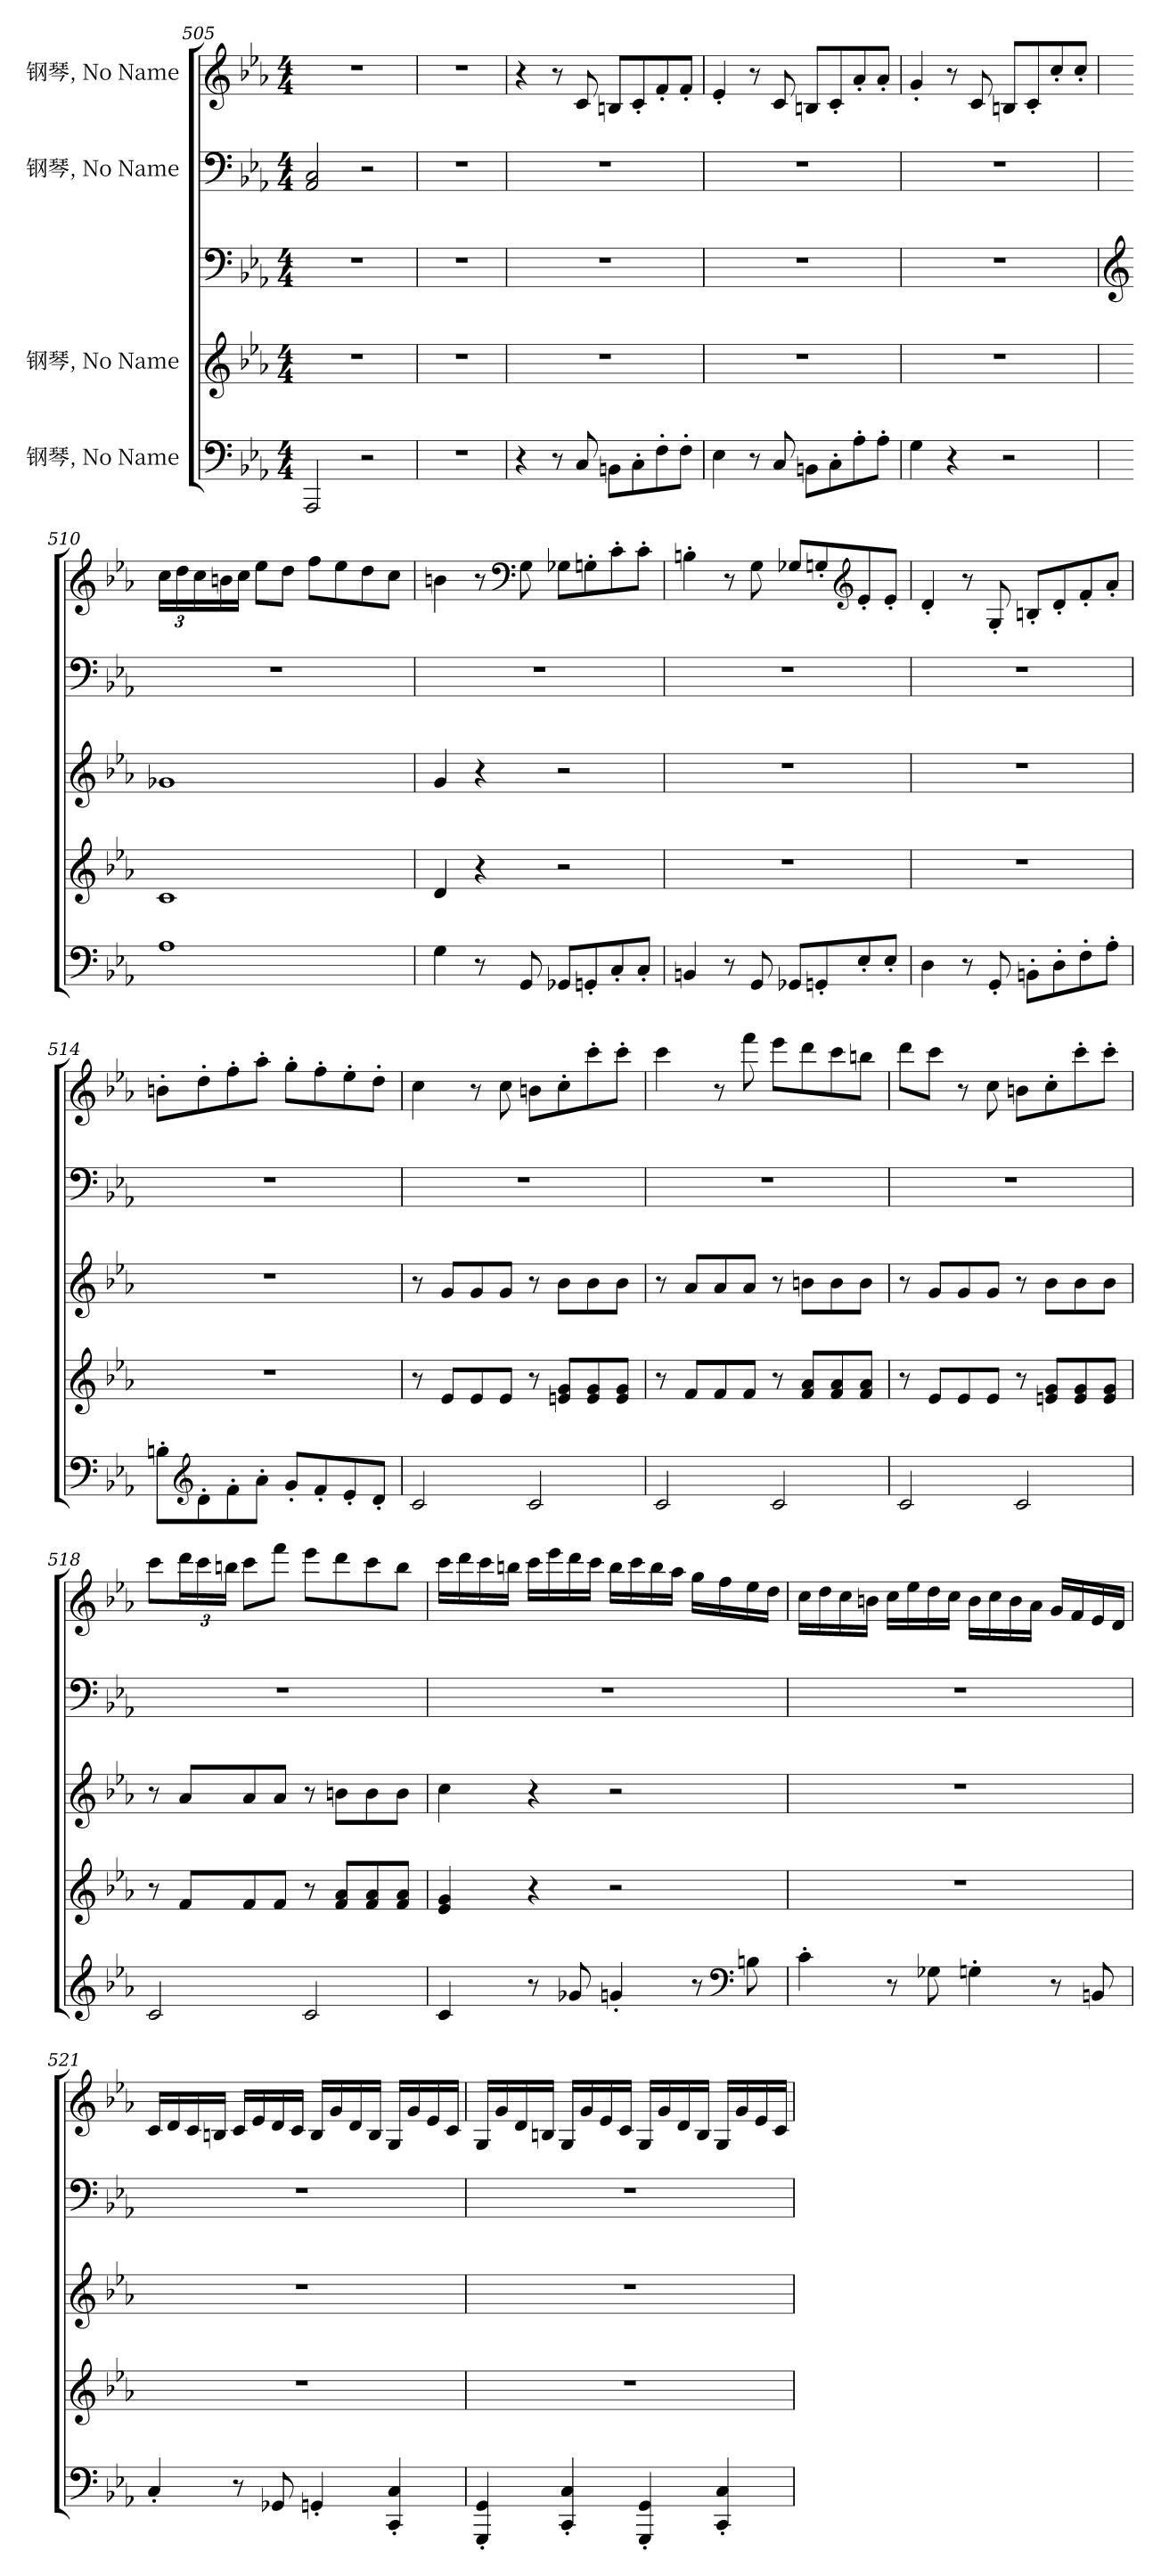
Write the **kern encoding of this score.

**kern	**kern	**kern	**kern	**kern
*part4	*part3	*part3	*part2	*part1
*staff5	*staff4	*staff3	*staff2	*staff1
*I"钢琴, No Name	*I"钢琴, No Name	*	*I"钢琴, No Name	*I"钢琴, No Name
*clefF4	*clefG2	*clefF4	*clefF4	*clefG2
*k[b-e-a-]	*k[b-e-a-]	*k[b-e-a-]	*k[b-e-a-]	*k[b-e-a-]
*M4/4	*M4/4	*M4/4	*M4/4	*M4/4
=505	=505	=505	=505	=505
2AAA-/	1r	1r	2AA-/ 2C/	1r
2r	.	.	2r	.
=506	=506	=506	=506	=506
*	*	*	*	*MM120
1r	1r	1r	1r	1r
=507	=507	=507	=507	=507
*	*	*	*	*MM161
4r	1r	1r	1r	4r
8r	.	.	.	8r
8C/	.	.	.	8c/
8BBn\L	.	.	.	8Bn/L
8C'\	.	.	.	8c'/
8F'\	.	.	.	8f'/
8F'\J	.	.	.	8f'/J
=508	=508	=508	=508	=508
*	*	*	*	*MM159
4E-\	1r	1r	1r	4e-'/
8r	.	.	.	8r
*	*	*	*	*MM161
8C/	.	.	.	8c/
8BBn\L	.	.	.	8Bn/L
8C'\	.	.	.	8c'/
8A-'\	.	.	.	8a-'/
8A-'\J	.	.	.	8a-'/J
!!LO:PB:g=z
=509	=509	=509	=509	=509
*	*	*	*	*MM159
4G\	1r	1r	1r	4g'/
4r	.	.	.	8r
*	*	*	*	*MM161
.	.	.	.	8c/
2r	.	.	.	8Bn/L
.	.	.	.	8c'/
.	.	.	.	8cc'/
.	.	.	.	8cc'/J
=510	=510	=510	=510	=510
*	*	*clefG2	*	*
*	*	*	*	*Xbrackettup
*	*	*	*	*MM161
1A-	1c	1g-X	1r	24cc\LL
.	.	.	.	24dd\
.	.	.	.	24cc\
.	.	.	.	16bn\
.	.	.	.	16cc\JJ
.	.	.	.	8ee-\L
.	.	.	.	8dd\J
.	.	.	.	8ff\L
.	.	.	.	8ee-\
.	.	.	.	8dd\
.	.	.	.	8cc\J
=511	=511	=511	=511	=511
4G\	4d/	4g/	1r	4bn\
*	*	*	*	*MM120
8r	4r	4r	.	8r
*	*	*	*	*clefF4
*	*	*	*	*MM161
8GG/	.	.	.	8G\
8GG-X/L	2r	2r	.	8G-X\L
8GGn'/	.	.	.	8Gn'\
8C'/	.	.	.	8c'\
8C'/J	.	.	.	8c'\J
!!LO:LB:g=z
=512	=512	=512	=512	=512
*	*	*	*	*MM159
4BBn/	1r	1r	1r	4Bn'\
8r	.	.	.	8r
8GG/	.	.	.	8G\
8GG-X/L	.	.	.	8G-X/L
8GGn'/	.	.	.	8Gn'/
*	*	*	*	*clefG2
8E-'/	.	.	.	8e-'/
8E-'/J	.	.	.	8e-'/J
=513	=513	=513	=513	=513
*	*	*	*	*MM159
4D\	1r	1r	1r	4d'/
8r	.	.	.	8r
8GG'/	.	.	.	8G'/
8BBn'\L	.	.	.	8Bn'/L
8D'\	.	.	.	8d'/
8F'\	.	.	.	8f'/
8A-'\J	.	.	.	8a-'/J
=514	=514	=514	=514	=514
8Bn'\L	1r	1r	1r	8bn'\L
*clefG2	*	*	*	*
8d'\	.	.	.	8dd'\
8f'\	.	.	.	8ff'\
8a-'\J	.	.	.	8aa-'\J
*	*	*	*	*MM161
8g'/L	.	.	.	8gg'\L
8f'/	.	.	.	8ff'\
8e-'/	.	.	.	8ee-'\
*	*	*	*	*MM154
8d'/J	.	.	.	8dd'\J
=515	=515	=515	=515	=515
*	*	*	*	*MM161
2c/	8r	8r	1r	4cc\
.	8e-/L	8g/L	.	.
.	8e-/	8g/	.	8r
.	8e-/J	8g/J	.	8cc\
2c/	8r	8r	.	8bn\L
.	8en/ 8g/L	8b-\L	.	8cc'\
.	8e/ 8g/	8b-\	.	8ccc'\
.	8e/ 8g/J	8b-\J	.	8ccc'\J
!!LO:PB:g=z
=516	=516	=516	=516	=516
*	*	*	*	*MM161
2c/	8r	8r	1r	4ccc\
.	8f/L	8a-/L	.	.
.	8f/	8a-/	.	8r
.	8f/J	8a-/J	.	8fff\
2c/	8r	8r	.	8eee-\L
.	8f/ 8a-/L	8bn\L	.	8ddd\
.	8f/ 8a-/	8b\	.	8ccc\
.	8f/ 8a-/J	8b\J	.	8bbn\J
=517	=517	=517	=517	=517
*	*	*	*	*MM161
2c/	8r	8r	1r	8ddd\L
.	8e-/L	8g/L	.	8ccc\J
.	8e-/	8g/	.	8r
.	8e-/J	8g/J	.	8cc\
2c/	8r	8r	.	8bn\L
.	8en/ 8g/L	8b-\L	.	8cc'\
.	8e/ 8g/	8b-\	.	8ccc'\
.	8e/ 8g/J	8b-\J	.	8ccc'\J
=518	=518	=518	=518	=518
*	*	*	*	*MM161
2c/	8r	8r	1r	8ccc\L
.	8f/L	8a-/L	.	24ddd\L
.	.	.	.	24ccc\
.	.	.	.	24bbn\JJ
.	8f/	8a-/	.	8ccc\L
.	8f/J	8a-/J	.	8fff\J
2c/	8r	8r	.	8eee-\L
.	8f/ 8a-/L	8bn\L	.	8ddd\
.	8f/ 8a-/	8b\	.	8ccc\
.	8f/ 8a-/J	8b\J	.	8bb\J
!!LO:LB:g=z
=519	=519	=519	=519	=519
*	*	*	*	*MM161
4c/	4e-/ 4g/	4cc\	1r	16ccc\LL
.	.	.	.	16ddd\
.	.	.	.	16ccc\
.	.	.	.	16bbn\JJ
8r	4r	4r	.	16ccc\LL
.	.	.	.	16eee-\
8g-X/	.	.	.	16ddd\
.	.	.	.	16ccc\JJ
4gn'/	2r	2r	.	16bb\LL
.	.	.	.	16ccc\
.	.	.	.	16bb\
.	.	.	.	16aa-\JJ
8r	.	.	.	16gg\LL
.	.	.	.	16ff\
*clefF4	*	*	*	*
8Bn\	.	.	.	16ee-\
.	.	.	.	16dd\JJ
=520	=520	=520	=520	=520
4c'\	1r	1r	1r	16cc\LL
.	.	.	.	16dd\
.	.	.	.	16cc\
.	.	.	.	16bn\JJ
8r	.	.	.	16cc\LL
.	.	.	.	16ee-\
8G-X\	.	.	.	16dd\
.	.	.	.	16cc\JJ
4Gn'\	.	.	.	16b\LL
.	.	.	.	16cc\
.	.	.	.	16b\
.	.	.	.	16a-\JJ
8r	.	.	.	16g/LL
.	.	.	.	16f/
8BBn/	.	.	.	16e-/
*	*	*	*	*MM159
.	.	.	.	16d/JJ
!!LO:PB:g=z
=521	=521	=521	=521	=521
*	*	*	*	*MM161
4C'/	1r	1r	1r	16c/LL
.	.	.	.	16d/
.	.	.	.	16c/
.	.	.	.	16Bn/JJ
8r	.	.	.	16c/LL
.	.	.	.	16e-/
8GG-X/	.	.	.	16d/
.	.	.	.	16c/JJ
4GGn'/	.	.	.	16B/LL
.	.	.	.	16g/
.	.	.	.	16d/
.	.	.	.	16B/JJ
4CC/' 4C/'	.	.	.	16G/LL
.	.	.	.	16g/
.	.	.	.	16e-/
.	.	.	.	16c/JJ
=522	=522	=522	=522	=522
4GGG/' 4GG/'	1r	1r	1r	16G/LL
.	.	.	.	16g/
.	.	.	.	16d/
.	.	.	.	16Bn/JJ
4CC/' 4C/'	.	.	.	16G/LL
.	.	.	.	16g/
.	.	.	.	16e-/
.	.	.	.	16c/JJ
4GGG/' 4GG/'	.	.	.	16G/LL
.	.	.	.	16g/
.	.	.	.	16d/
.	.	.	.	16B/JJ
4CC/' 4C/'	.	.	.	16G/LL
.	.	.	.	16g/
*	*	*	*	*MM159
.	.	.	.	16e-/
*	*	*	*	*MM150
.	.	.	.	16c/JJ
=	=	=	=	=
*-	*-	*-	*-	*-
